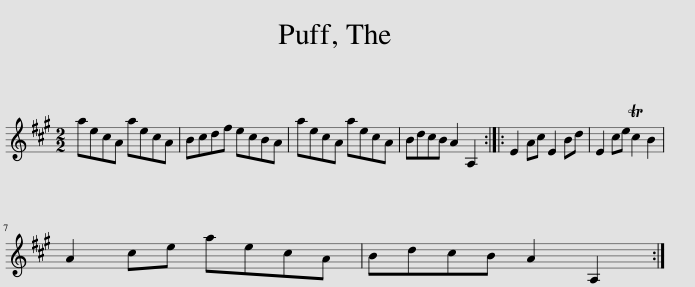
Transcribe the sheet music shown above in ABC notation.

X:1
L:1/8
M:2/2
I:linebreak $
K:A
V:1 treble
V:1
 aecA aecA | Bcdf ecBA | aecA aecA | BdcB A2 A,2 :: E2 Ac E2 Bd | %5
 E2 ce Tc2 B2 |$ A2 ce aecA | BdcB A2 A,2 :| %8
